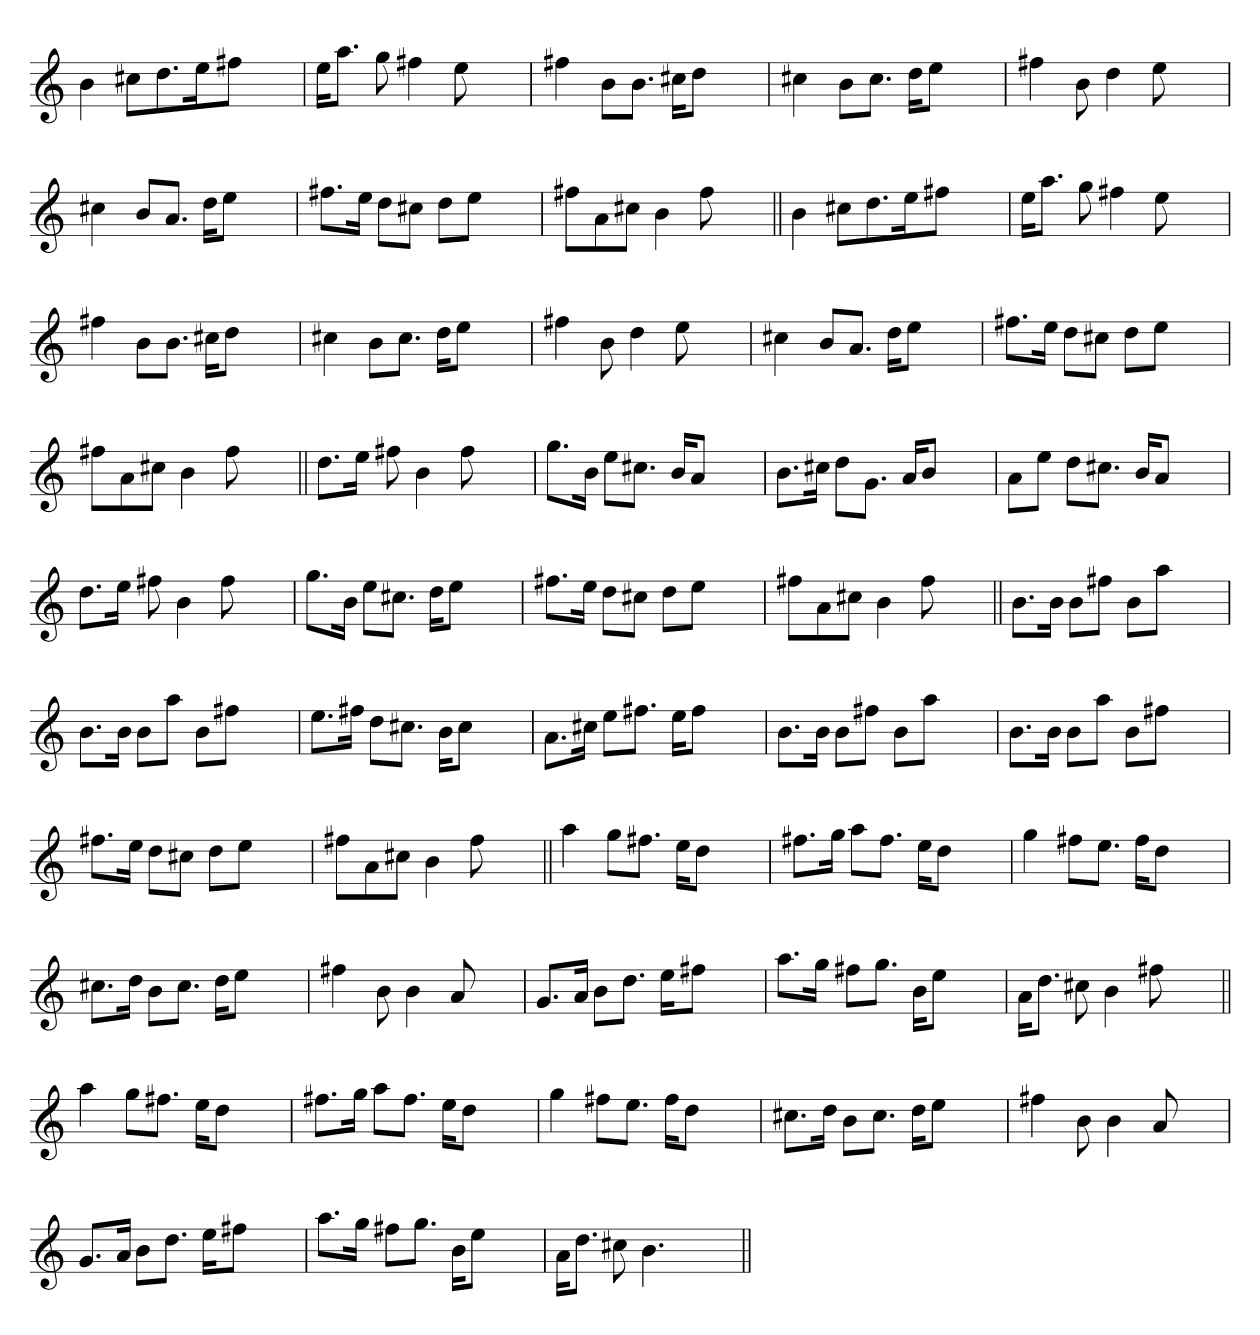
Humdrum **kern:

**kern
*part1
*staff1
=1
4b
8cc#XL
8.dd
16eeK
8ff#XJ
4ryy
=
16eeKL
8.aaJ
8gg
4ff#X
8ee
4ryy
=
4ff#X
8bL
8.bJ
16cc#XKL
8ddJ
4ryy
=
4cc#X
8bL
8.cc#J
16ddKL
8eeJ
4ryy
=
4ff#X
8b
4dd
8ee
4ryy
=
4cc#X
8bL
8.aJ
16ddKL
8eeJ
4ryy
=
8.ff#XL
16eeJk
8ddL
8cc#XJ
8ddL
8eeJ
4ryy
=
8ff#XL
8a
8cc#XJ
4b
8ff#
4ryy
=||
4b
8cc#XL
8.dd
16eeK
8ff#XJ
4ryy
=
16eeKL
8.aaJ
8gg
4ff#X
8ee
4ryy
=
4ff#X
8bL
8.bJ
16cc#XKL
8ddJ
4ryy
=
4cc#X
8bL
8.cc#J
16ddKL
8eeJ
4ryy
=
4ff#X
8b
4dd
8ee
4ryy
=
4cc#X
8bL
8.aJ
16ddKL
8eeJ
4ryy
=
8.ff#XL
16eeJk
8ddL
8cc#XJ
8ddL
8eeJ
4ryy
=
8ff#XL
8a
8cc#XJ
4b
8ff#
4ryy
=||
8.ddL
16eeJk
8ff#X
4b
8ff#
4ryy
=
8.ggL
16bJk
8eeL
8.cc#XJ
16bKL
8aJ
4ryy
=
8.bL
16cc#XJk
8ddL
8.gJ
16aKL
8bJ
4ryy
=
8aL
8eeJ
8ddL
8.cc#XJ
16bKL
8aJ
4ryy
=
8.ddL
16eeJk
8ff#X
4b
8ff#
4ryy
=
8.ggL
16bJk
8eeL
8.cc#XJ
16ddKL
8eeJ
4ryy
=
8.ff#XL
16eeJk
8ddL
8cc#XJ
8ddL
8eeJ
4ryy
=
8ff#XL
8a
8cc#XJ
4b
8ff#
4ryy
=||
8.bL
16bJk
8bL
8ff#XJ
8bL
8aaJ
4ryy
=
8.bL
16bJk
8bL
8aaJ
8bL
8ff#XJ
4ryy
=
8.eeL
16ff#XJk
8ddL
8.cc#XJ
16bKL
8cc#J
4ryy
=
8.aL
16cc#XJk
8eeL
8.ff#XJ
16eeKL
8ff#J
4ryy
=
8.bL
16bJk
8bL
8ff#XJ
8bL
8aaJ
4ryy
=
8.bL
16bJk
8bL
8aaJ
8bL
8ff#XJ
4ryy
=
8.ff#XL
16eeJk
8ddL
8cc#XJ
8ddL
8eeJ
4ryy
=
8ff#XL
8a
8cc#XJ
4b
8ff#
4ryy
=||
4aa
8ggL
8.ff#XJ
16eeKL
8ddJ
4ryy
=
8.ff#XL
16ggJk
8aaL
8.ff#J
16eeKL
8ddJ
4ryy
=
4gg
8ff#XL
8.eeJ
16ff#KL
8ddJ
4ryy
=
8.cc#XL
16ddJk
8bL
8.cc#J
16ddKL
8eeJ
4ryy
=
4ff#X
8b
4b
8a
4ryy
=
8.gL
16aJk
8bL
8.ddJ
16eeKL
8ff#XJ
4ryy
=
8.aaL
16ggJk
8ff#XL
8.ggJ
16bKL
8eeJ
4ryy
=
16aKL
8.ddJ
8cc#X
4b
8ff#X
4ryy
=||
4aa
8ggL
8.ff#XJ
16eeKL
8ddJ
4ryy
=
8.ff#XL
16ggJk
8aaL
8.ff#J
16eeKL
8ddJ
4ryy
=
4gg
8ff#XL
8.eeJ
16ff#KL
8ddJ
4ryy
=
8.cc#XL
16ddJk
8bL
8.cc#J
16ddKL
8eeJ
4ryy
=
4ff#X
8b
4b
8a
4ryy
=
8.gL
16aJk
8bL
8.ddJ
16eeKL
8ff#XJ
4ryy
=
8.aaL
16ggJk
8ff#XL
8.ggJ
16bKL
8eeJ
4ryy
=
16aKL
8.ddJ
8cc#X
4.b
4ryy
=||
*-
